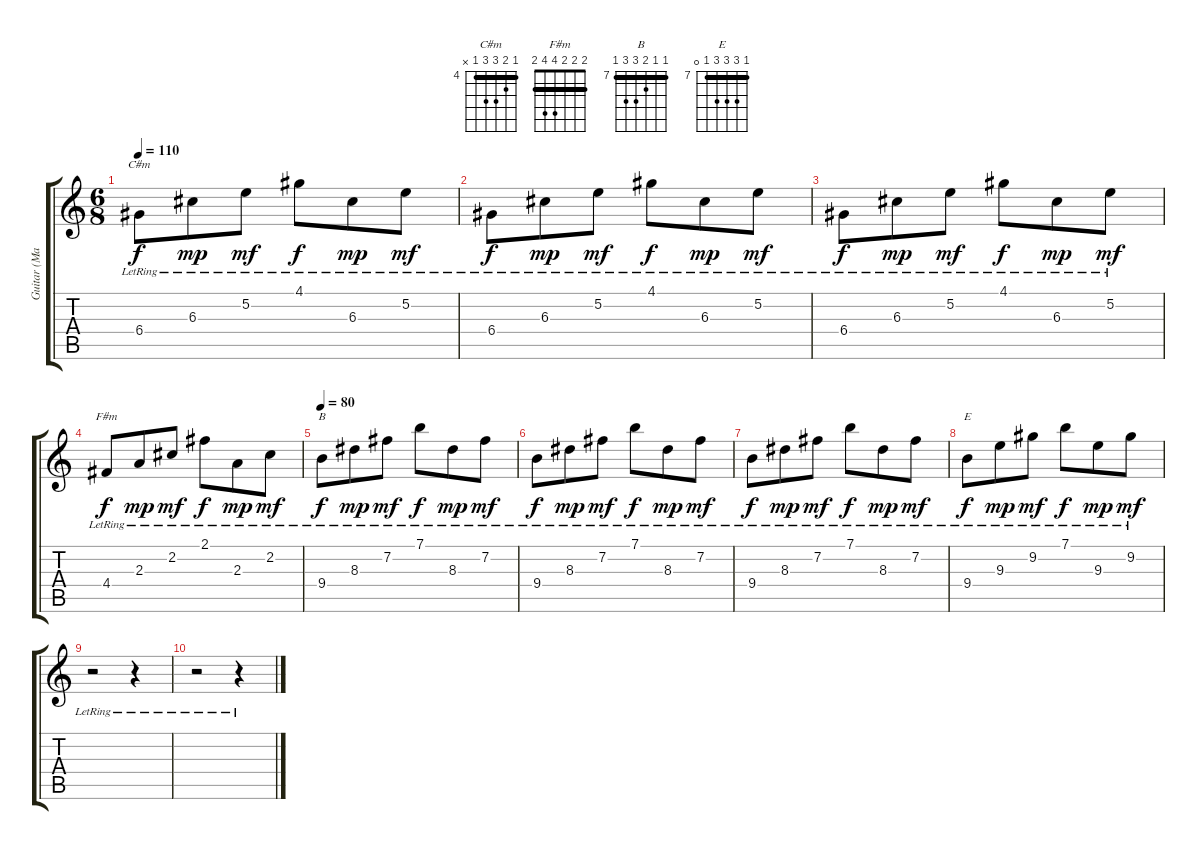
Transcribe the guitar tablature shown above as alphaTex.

\track ("Guitar (Makarevich)" "Guitar (Ma") {instrument acousticguitarsteel}
\staff {score tabs}
\tuning (E4 B3 G3 D3 A2 E2) {hide}
\chord ("C#m" 4 5 6 6 4 x) {firstfret 4 barre 4}
\chord ("F#m" 2 2 2 4 4 2) {barre 2}
\chord ("B" 7 7 8 9 9 7) {firstfret 7 barre 7}
\chord ("E" 7 9 9 9 7 0) {firstfret 7 barre 7}
\ts (6 8)
\tempo 110
\clef g2
\ks c
6.4{lr}.8{ch "C#m" dy f} 6.3{lr}.8{dy mp} 5.2{lr}.8{dy mf} 4.1{lr}.8{dy f} 6.3{lr}.8{dy mp} 5.2{lr}.8{dy mf} |
6.4{lr}.8{dy f} 6.3{lr}.8{dy mp} 5.2{lr}.8{dy mf} 4.1{lr}.8{dy f} 6.3{lr}.8{dy mp} 5.2{lr}.8{dy mf} |
6.4{lr}.8{dy f} 6.3{lr}.8{dy mp} 5.2{lr}.8{dy mf} 4.1{lr}.8{dy f} 6.3{lr}.8{dy mp} 5.2{lr}.8{dy mf} |
4.4{lr}.8{ch "F#m" dy f} 2.3{lr}.8{dy mp} 2.2{lr}.8{dy mf} 2.1{lr}.8{dy f} 2.3{lr}.8{dy mp} 2.2{lr}.8{dy mf} |
\tempo 80
9.4{lr}.8{ch "B" dy f} 8.3{lr}.8{dy mp} 7.2{lr}.8{dy mf} 7.1{lr}.8{dy f} 8.3{lr}.8{dy mp} 7.2{lr}.8{dy mf} |
9.4{lr}.8{dy f} 8.3{lr}.8{dy mp} 7.2{lr}.8{dy mf} 7.1{lr}.8{dy f} 8.3{lr}.8{dy mp} 7.2{lr}.8{dy mf} |
9.4{lr}.8{dy f} 8.3{lr}.8{dy mp} 7.2{lr}.8{dy mf} 7.1{lr}.8{dy f} 8.3{lr}.8{dy mp} 7.2{lr}.8{dy mf} |
9.4{lr}.8{ch "E" dy f} 9.3{lr}.8{dy mp} 9.2{lr}.8{dy mf} 7.1{lr}.8{dy f} 9.3{lr}.8{dy mp} 9.2{lr}.8{dy mf} |
r.2 r.4 |
r.2 r.4
